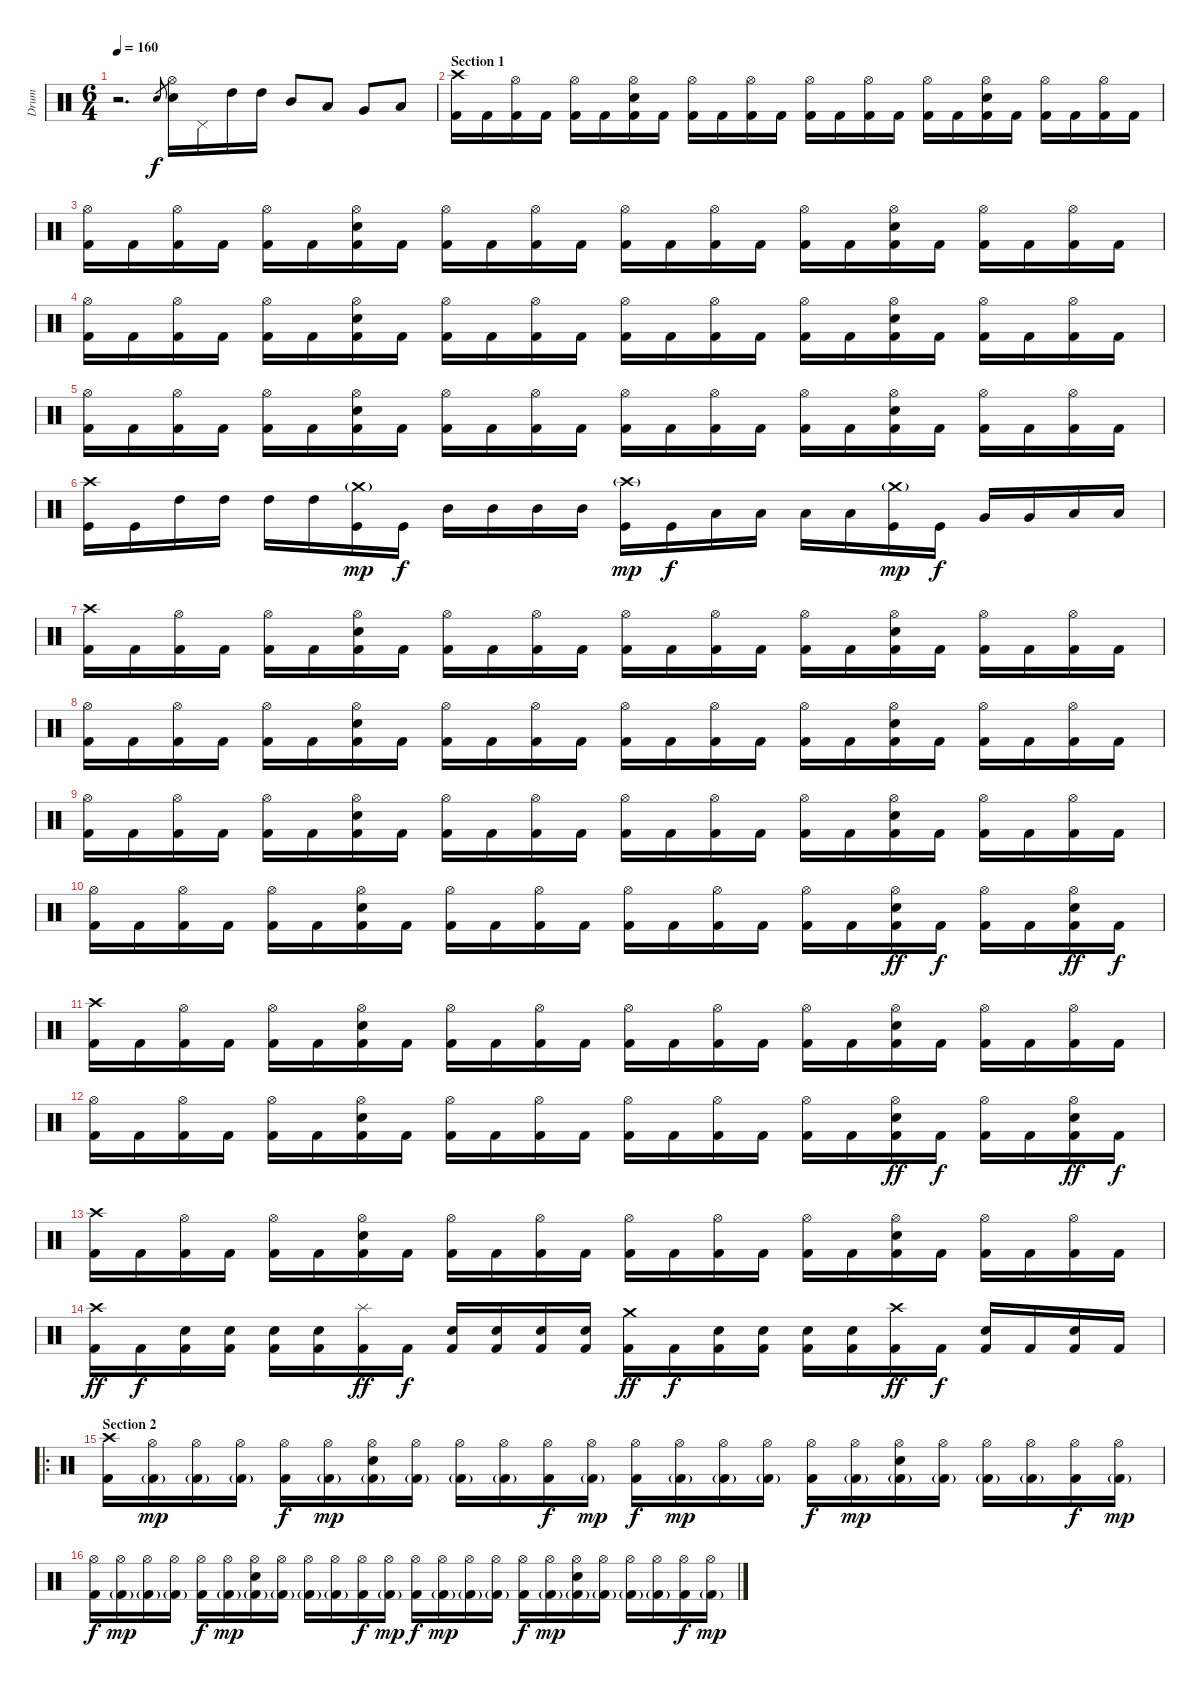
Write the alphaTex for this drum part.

\track ("Drum" "Drum") {instrument percussion}
\staff {score}
\articulation defaults
\ts (6 4)
\tempo 160
\clef neutral
\ks c
r.2{d dy f} "Electric Snare (hit)".8{gr} ("Hi-Hat (open)" "Electric Snare (hit)").16 "Pedal Hi-Hat (hit)".16 "High Tom (hit)".16 "High Tom (hit)".16 "Mid Tom (hit)".8 "Low Tom (hit)".8 "Very Low Tom (hit)".8 "Low Floor Tom (hit)".8 |
\section ("" "Section 1")
("Crash high (hit)" "Kick (hit) 2").16 "Kick (hit) 2".16 ("Hi-Hat (open)" "Kick (hit) 2").16 "Kick (hit) 2".16 ("Hi-Hat (open)" "Kick (hit) 2").16 "Kick (hit) 2".16 ("Hi-Hat (open)" "Electric Snare (hit)" "Kick (hit) 2").16 "Kick (hit) 2".16 ("Hi-Hat (open)" "Kick (hit) 2").16 "Kick (hit) 2".16 ("Hi-Hat (open)" "Kick (hit) 2").16 "Kick (hit) 2".16 ("Hi-Hat (open)" "Kick (hit) 2").16 "Kick (hit) 2".16 ("Hi-Hat (open)" "Kick (hit) 2").16 "Kick (hit) 2".16 ("Hi-Hat (open)" "Kick (hit) 2").16 "Kick (hit) 2".16 ("Hi-Hat (open)" "Electric Snare (hit)" "Kick (hit) 2").16 "Kick (hit) 2".16 ("Hi-Hat (open)" "Kick (hit) 2").16 "Kick (hit) 2".16 ("Hi-Hat (open)" "Kick (hit) 2").16 "Kick (hit) 2".16 |
("Hi-Hat (open)" "Kick (hit) 2").16 "Kick (hit) 2".16 ("Hi-Hat (open)" "Kick (hit) 2").16 "Kick (hit) 2".16 ("Hi-Hat (open)" "Kick (hit) 2").16 "Kick (hit) 2".16 ("Hi-Hat (open)" "Electric Snare (hit)" "Kick (hit) 2").16 "Kick (hit) 2".16 ("Hi-Hat (open)" "Kick (hit) 2").16 "Kick (hit) 2".16 ("Hi-Hat (open)" "Kick (hit) 2").16 "Kick (hit) 2".16 ("Hi-Hat (open)" "Kick (hit) 2").16 "Kick (hit) 2".16 ("Hi-Hat (open)" "Kick (hit) 2").16 "Kick (hit) 2".16 ("Hi-Hat (open)" "Kick (hit) 2").16 "Kick (hit) 2".16 ("Hi-Hat (open)" "Electric Snare (hit)" "Kick (hit) 2").16 "Kick (hit) 2".16 ("Hi-Hat (open)" "Kick (hit) 2").16 "Kick (hit) 2".16 ("Hi-Hat (open)" "Kick (hit) 2").16 "Kick (hit) 2".16 |
("Hi-Hat (open)" "Kick (hit) 2").16 "Kick (hit) 2".16 ("Hi-Hat (open)" "Kick (hit) 2").16 "Kick (hit) 2".16 ("Hi-Hat (open)" "Kick (hit) 2").16 "Kick (hit) 2".16 ("Hi-Hat (open)" "Electric Snare (hit)" "Kick (hit) 2").16 "Kick (hit) 2".16 ("Hi-Hat (open)" "Kick (hit) 2").16 "Kick (hit) 2".16 ("Hi-Hat (open)" "Kick (hit) 2").16 "Kick (hit) 2".16 ("Hi-Hat (open)" "Kick (hit) 2").16 "Kick (hit) 2".16 ("Hi-Hat (open)" "Kick (hit) 2").16 "Kick (hit) 2".16 ("Hi-Hat (open)" "Kick (hit) 2").16 "Kick (hit) 2".16 ("Hi-Hat (open)" "Electric Snare (hit)" "Kick (hit) 2").16 "Kick (hit) 2".16 ("Hi-Hat (open)" "Kick (hit) 2").16 "Kick (hit) 2".16 ("Hi-Hat (open)" "Kick (hit) 2").16 "Kick (hit) 2".16 |
("Hi-Hat (open)" "Kick (hit) 2").16 "Kick (hit) 2".16 ("Hi-Hat (open)" "Kick (hit) 2").16 "Kick (hit) 2".16 ("Hi-Hat (open)" "Kick (hit) 2").16 "Kick (hit) 2".16 ("Hi-Hat (open)" "Electric Snare (hit)" "Kick (hit) 2").16 "Kick (hit) 2".16 ("Hi-Hat (open)" "Kick (hit) 2").16 "Kick (hit) 2".16 ("Hi-Hat (open)" "Kick (hit) 2").16 "Kick (hit) 2".16 ("Hi-Hat (open)" "Kick (hit) 2").16 "Kick (hit) 2".16 ("Hi-Hat (open)" "Kick (hit) 2").16 "Kick (hit) 2".16 ("Hi-Hat (open)" "Kick (hit) 2").16 "Kick (hit) 2".16 ("Hi-Hat (open)" "Electric Snare (hit)" "Kick (hit) 2").16 "Kick (hit) 2".16 ("Hi-Hat (open)" "Kick (hit) 2").16 "Kick (hit) 2".16 ("Hi-Hat (open)" "Kick (hit) 2").16 "Kick (hit) 2".16 |
("Crash high (hit)" "Kick (hit)").16 "Kick (hit)".16 "High Tom (hit)".16 "High Tom (hit)".16 "High Tom (hit)".16 "High Tom (hit)".16 ("Crash medium (hit)"{g} "Kick (hit)").16{dy mp} "Kick (hit)".16{dy f} "Mid Tom (hit)".16 "Mid Tom (hit)".16 "Mid Tom (hit)".16 "Mid Tom (hit)".16 ("Crash high (hit)"{g} "Kick (hit)").16{dy mp} "Kick (hit)".16{dy f} "Low Tom (hit)".16 "Low Tom (hit)".16 "Low Tom (hit)".16 "Low Tom (hit)".16 ("Crash medium (hit)"{g} "Kick (hit)").16{dy mp} "Kick (hit)".16{dy f} "Very Low Tom (hit)".16 "Very Low Tom (hit)".16 "Low Floor Tom (hit)".16 "Low Floor Tom (hit)".16 |
("Crash high (hit)" "Kick (hit) 2").16 "Kick (hit) 2".16 ("Hi-Hat (open)" "Kick (hit) 2").16 "Kick (hit) 2".16 ("Hi-Hat (open)" "Kick (hit) 2").16 "Kick (hit) 2".16 ("Hi-Hat (open)" "Electric Snare (hit)" "Kick (hit) 2").16 "Kick (hit) 2".16 ("Hi-Hat (open)" "Kick (hit) 2").16 "Kick (hit) 2".16 ("Hi-Hat (open)" "Kick (hit) 2").16 "Kick (hit) 2".16 ("Hi-Hat (open)" "Kick (hit) 2").16 "Kick (hit) 2".16 ("Hi-Hat (open)" "Kick (hit) 2").16 "Kick (hit) 2".16 ("Hi-Hat (open)" "Kick (hit) 2").16 "Kick (hit) 2".16 ("Hi-Hat (open)" "Electric Snare (hit)" "Kick (hit) 2").16 "Kick (hit) 2".16 ("Hi-Hat (open)" "Kick (hit) 2").16 "Kick (hit) 2".16 ("Hi-Hat (open)" "Kick (hit) 2").16 "Kick (hit) 2".16 |
("Hi-Hat (open)" "Kick (hit) 2").16 "Kick (hit) 2".16 ("Hi-Hat (open)" "Kick (hit) 2").16 "Kick (hit) 2".16 ("Hi-Hat (open)" "Kick (hit) 2").16 "Kick (hit) 2".16 ("Hi-Hat (open)" "Electric Snare (hit)" "Kick (hit) 2").16 "Kick (hit) 2".16 ("Hi-Hat (open)" "Kick (hit) 2").16 "Kick (hit) 2".16 ("Hi-Hat (open)" "Kick (hit) 2").16 "Kick (hit) 2".16 ("Hi-Hat (open)" "Kick (hit) 2").16 "Kick (hit) 2".16 ("Hi-Hat (open)" "Kick (hit) 2").16 "Kick (hit) 2".16 ("Hi-Hat (open)" "Kick (hit) 2").16 "Kick (hit) 2".16 ("Hi-Hat (open)" "Electric Snare (hit)" "Kick (hit) 2").16 "Kick (hit) 2".16 ("Hi-Hat (open)" "Kick (hit) 2").16 "Kick (hit) 2".16 ("Hi-Hat (open)" "Kick (hit) 2").16 "Kick (hit) 2".16 |
("Hi-Hat (open)" "Kick (hit) 2").16 "Kick (hit) 2".16 ("Hi-Hat (open)" "Kick (hit) 2").16 "Kick (hit) 2".16 ("Hi-Hat (open)" "Kick (hit) 2").16 "Kick (hit) 2".16 ("Hi-Hat (open)" "Electric Snare (hit)" "Kick (hit) 2").16 "Kick (hit) 2".16 ("Hi-Hat (open)" "Kick (hit) 2").16 "Kick (hit) 2".16 ("Hi-Hat (open)" "Kick (hit) 2").16 "Kick (hit) 2".16 ("Hi-Hat (open)" "Kick (hit) 2").16 "Kick (hit) 2".16 ("Hi-Hat (open)" "Kick (hit) 2").16 "Kick (hit) 2".16 ("Hi-Hat (open)" "Kick (hit) 2").16 "Kick (hit) 2".16 ("Hi-Hat (open)" "Electric Snare (hit)" "Kick (hit) 2").16 "Kick (hit) 2".16 ("Hi-Hat (open)" "Kick (hit) 2").16 "Kick (hit) 2".16 ("Hi-Hat (open)" "Kick (hit) 2").16 "Kick (hit) 2".16 |
("Hi-Hat (open)" "Kick (hit) 2").16 "Kick (hit) 2".16 ("Hi-Hat (open)" "Kick (hit) 2").16 "Kick (hit) 2".16 ("Hi-Hat (open)" "Kick (hit) 2").16 "Kick (hit) 2".16 ("Hi-Hat (open)" "Electric Snare (hit)" "Kick (hit) 2").16 "Kick (hit) 2".16 ("Hi-Hat (open)" "Kick (hit) 2").16 "Kick (hit) 2".16 ("Hi-Hat (open)" "Kick (hit) 2").16 "Kick (hit) 2".16 ("Hi-Hat (open)" "Kick (hit) 2").16 "Kick (hit) 2".16 ("Hi-Hat (open)" "Kick (hit) 2").16 "Kick (hit) 2".16 ("Hi-Hat (open)" "Kick (hit) 2").16 "Kick (hit) 2".16 ("Hi-Hat (open)" "Electric Snare (hit)" "Kick (hit) 2").16{dy ff} "Kick (hit) 2".16{dy f} ("Hi-Hat (open)" "Kick (hit) 2").16 "Kick (hit) 2".16 ("Hi-Hat (open)" "Electric Snare (hit)" "Kick (hit) 2").16{dy ff} "Kick (hit) 2".16{dy f} |
("Crash high (hit)" "Kick (hit) 2").16 "Kick (hit) 2".16 ("Hi-Hat (open)" "Kick (hit) 2").16 "Kick (hit) 2".16 ("Hi-Hat (open)" "Kick (hit) 2").16 "Kick (hit) 2".16 ("Hi-Hat (open)" "Electric Snare (hit)" "Kick (hit) 2").16 "Kick (hit) 2".16 ("Hi-Hat (open)" "Kick (hit) 2").16 "Kick (hit) 2".16 ("Hi-Hat (open)" "Kick (hit) 2").16 "Kick (hit) 2".16 ("Hi-Hat (open)" "Kick (hit) 2").16 "Kick (hit) 2".16 ("Hi-Hat (open)" "Kick (hit) 2").16 "Kick (hit) 2".16 ("Hi-Hat (open)" "Kick (hit) 2").16 "Kick (hit) 2".16 ("Hi-Hat (open)" "Electric Snare (hit)" "Kick (hit) 2").16 "Kick (hit) 2".16 ("Hi-Hat (open)" "Kick (hit) 2").16 "Kick (hit) 2".16 ("Hi-Hat (open)" "Kick (hit) 2").16 "Kick (hit) 2".16 |
("Hi-Hat (open)" "Kick (hit) 2").16 "Kick (hit) 2".16 ("Hi-Hat (open)" "Kick (hit) 2").16 "Kick (hit) 2".16 ("Hi-Hat (open)" "Kick (hit) 2").16 "Kick (hit) 2".16 ("Hi-Hat (open)" "Electric Snare (hit)" "Kick (hit) 2").16 "Kick (hit) 2".16 ("Hi-Hat (open)" "Kick (hit) 2").16 "Kick (hit) 2".16 ("Hi-Hat (open)" "Kick (hit) 2").16 "Kick (hit) 2".16 ("Hi-Hat (open)" "Kick (hit) 2").16 "Kick (hit) 2".16 ("Hi-Hat (open)" "Kick (hit) 2").16 "Kick (hit) 2".16 ("Hi-Hat (open)" "Kick (hit) 2").16 "Kick (hit) 2".16 ("Hi-Hat (open)" "Electric Snare (hit)" "Kick (hit) 2").16{dy ff} "Kick (hit) 2".16{dy f} ("Hi-Hat (open)" "Kick (hit) 2").16 "Kick (hit) 2".16 ("Hi-Hat (open)" "Electric Snare (hit)" "Kick (hit) 2").16{dy ff} "Kick (hit) 2".16{dy f} |
("Crash high (hit)" "Kick (hit) 2").16 "Kick (hit) 2".16 ("Hi-Hat (open)" "Kick (hit) 2").16 "Kick (hit) 2".16 ("Hi-Hat (open)" "Kick (hit) 2").16 "Kick (hit) 2".16 ("Hi-Hat (open)" "Electric Snare (hit)" "Kick (hit) 2").16 "Kick (hit) 2".16 ("Hi-Hat (open)" "Kick (hit) 2").16 "Kick (hit) 2".16 ("Hi-Hat (open)" "Kick (hit) 2").16 "Kick (hit) 2".16 ("Hi-Hat (open)" "Kick (hit) 2").16 "Kick (hit) 2".16 ("Hi-Hat (open)" "Kick (hit) 2").16 "Kick (hit) 2".16 ("Hi-Hat (open)" "Kick (hit) 2").16 "Kick (hit) 2".16 ("Hi-Hat (open)" "Electric Snare (hit)" "Kick (hit) 2").16 "Kick (hit) 2".16 ("Hi-Hat (open)" "Kick (hit) 2").16 "Kick (hit) 2".16 ("Hi-Hat (open)" "Kick (hit) 2").16 "Kick (hit) 2".16 |
("Crash high (hit)" "Kick (hit) 2").16{dy ff} "Kick (hit) 2".16{dy f} ("Electric Snare (hit)" "Kick (hit) 2").16 ("Electric Snare (hit)" "Kick (hit) 2").16 ("Electric Snare (hit)" "Kick (hit) 2").16 ("Electric Snare (hit)" "Kick (hit) 2").16 ("Splash (hit)" "Kick (hit) 2").16{dy ff} "Kick (hit) 2".16{dy f} ("Electric Snare (hit)" "Kick (hit) 2").16 ("Electric Snare (hit)" "Kick (hit) 2").16 ("Electric Snare (hit)" "Kick (hit) 2").16 ("Electric Snare (hit)" "Kick (hit) 2").16 ("Crash medium (hit)" "Kick (hit) 2").16{dy ff} "Kick (hit) 2".16{dy f} ("Electric Snare (hit)" "Kick (hit) 2").16 ("Electric Snare (hit)" "Kick (hit) 2").16 ("Electric Snare (hit)" "Kick (hit) 2").16 ("Electric Snare (hit)" "Kick (hit) 2").16 ("Crash high (hit)" "Kick (hit) 2").16{dy ff} "Kick (hit) 2".16{dy f} ("Electric Snare (hit)" "Kick (hit) 2").16 "Kick (hit) 2".16 ("Electric Snare (hit)" "Kick (hit) 2").16 "Kick (hit) 2".16 |
\ro
\section ("" "Section 2")
("Crash high (hit)" "Kick (hit) 2").16 ("Hi-Hat (open)" "Kick (hit) 2"{g}).16{dy mp} ("Hi-Hat (open)" "Kick (hit) 2"{g}).16 ("Hi-Hat (open)" "Kick (hit) 2"{g}).16 ("Hi-Hat (open)" "Kick (hit) 2").16{dy f} ("Hi-Hat (open)" "Kick (hit) 2"{g}).16{dy mp} ("Hi-Hat (open)" "Electric Snare (hit)" "Kick (hit) 2"{g}).16 ("Hi-Hat (open)" "Kick (hit) 2"{g}).16 ("Hi-Hat (open)" "Kick (hit) 2"{g}).16 ("Hi-Hat (open)" "Kick (hit) 2"{g}).16 ("Hi-Hat (open)" "Kick (hit) 2").16{dy f} ("Hi-Hat (open)" "Kick (hit) 2"{g}).16{dy mp} ("Hi-Hat (open)" "Kick (hit) 2").16{dy f} ("Hi-Hat (open)" "Kick (hit) 2"{g}).16{dy mp} ("Hi-Hat (open)" "Kick (hit) 2"{g}).16 ("Hi-Hat (open)" "Kick (hit) 2"{g}).16 ("Hi-Hat (open)" "Kick (hit) 2").16{dy f} ("Hi-Hat (open)" "Kick (hit) 2"{g}).16{dy mp} ("Hi-Hat (open)" "Electric Snare (hit)" "Kick (hit) 2"{g}).16 ("Hi-Hat (open)" "Kick (hit) 2"{g}).16 ("Hi-Hat (open)" "Kick (hit) 2"{g}).16 ("Hi-Hat (open)" "Kick (hit) 2"{g}).16 ("Hi-Hat (open)" "Kick (hit) 2").16{dy f} ("Hi-Hat (open)" "Kick (hit) 2"{g}).16{dy mp} |
("Hi-Hat (open)" "Kick (hit) 2").16{dy f} ("Hi-Hat (open)" "Kick (hit) 2"{g}).16{dy mp} ("Hi-Hat (open)" "Kick (hit) 2"{g}).16 ("Hi-Hat (open)" "Kick (hit) 2"{g}).16 ("Hi-Hat (open)" "Kick (hit) 2").16{dy f} ("Hi-Hat (open)" "Kick (hit) 2"{g}).16{dy mp} ("Hi-Hat (open)" "Electric Snare (hit)" "Kick (hit) 2"{g}).16 ("Hi-Hat (open)" "Kick (hit) 2"{g}).16 ("Hi-Hat (open)" "Kick (hit) 2"{g}).16 ("Hi-Hat (open)" "Kick (hit) 2"{g}).16 ("Hi-Hat (open)" "Kick (hit) 2").16{dy f} ("Hi-Hat (open)" "Kick (hit) 2"{g}).16{dy mp} ("Hi-Hat (open)" "Kick (hit) 2").16{dy f} ("Hi-Hat (open)" "Kick (hit) 2"{g}).16{dy mp} ("Hi-Hat (open)" "Kick (hit) 2"{g}).16 ("Hi-Hat (open)" "Kick (hit) 2"{g}).16 ("Hi-Hat (open)" "Kick (hit) 2").16{dy f} ("Hi-Hat (open)" "Kick (hit) 2"{g}).16{dy mp} ("Hi-Hat (open)" "Electric Snare (hit)" "Kick (hit) 2"{g}).16 ("Hi-Hat (open)" "Kick (hit) 2"{g}).16 ("Hi-Hat (open)" "Kick (hit) 2"{g}).16 ("Hi-Hat (open)" "Kick (hit) 2"{g}).16 ("Hi-Hat (open)" "Kick (hit) 2").16{dy f} ("Hi-Hat (open)" "Kick (hit) 2"{g}).16{dy mp}
